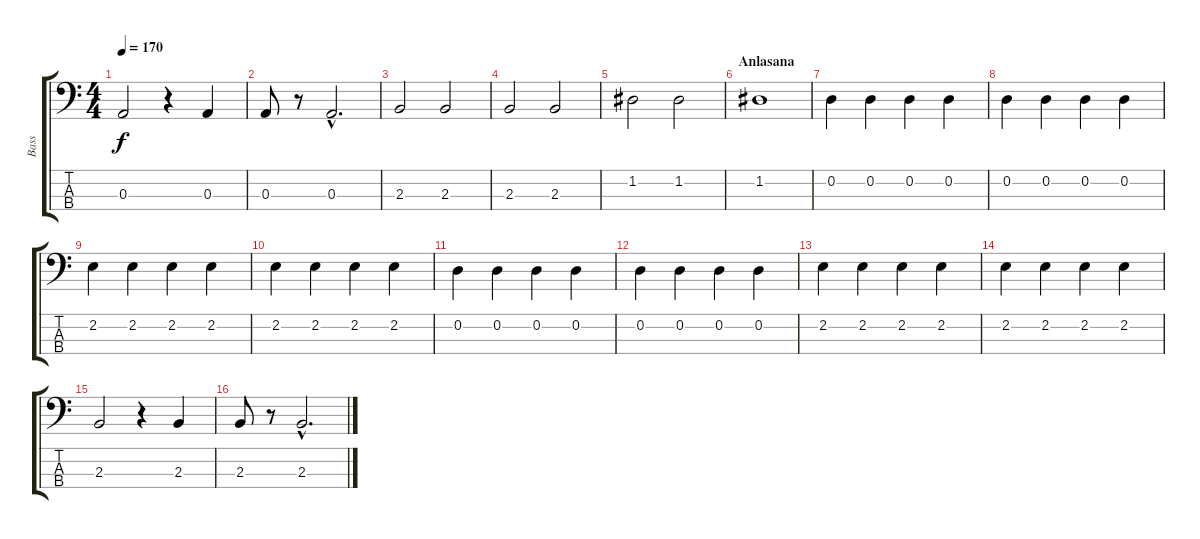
\track ("Bass" "Bass") {instrument fretlessbass}
\staff {score tabs}
\tuning (G2 D2 A1 E1) {hide}
\ts (4 4)
\tempo 170
\clef f4
\ks c
0.3.2{dy f} r.4 0.3.4 |
0.3.8 r.8 0.3{hac}.2{d} |
2.3.2 2.3.2 |
2.3.2 2.3.2 |
1.2.2 1.2.2 |
\section ("" "Anlasana")
1.2.1 |
0.2.4 0.2.4 0.2.4 0.2.4 |
0.2.4 0.2.4 0.2.4 0.2.4 |
2.2.4 2.2.4 2.2.4 2.2.4 |
2.2.4 2.2.4 2.2.4 2.2.4 |
0.2.4 0.2.4 0.2.4 0.2.4 |
0.2.4 0.2.4 0.2.4 0.2.4 |
2.2.4 2.2.4 2.2.4 2.2.4 |
2.2.4 2.2.4 2.2.4 2.2.4 |
2.3.2 r.4 2.3.4 |
2.3.8 r.8 2.3{hac}.2{d}
